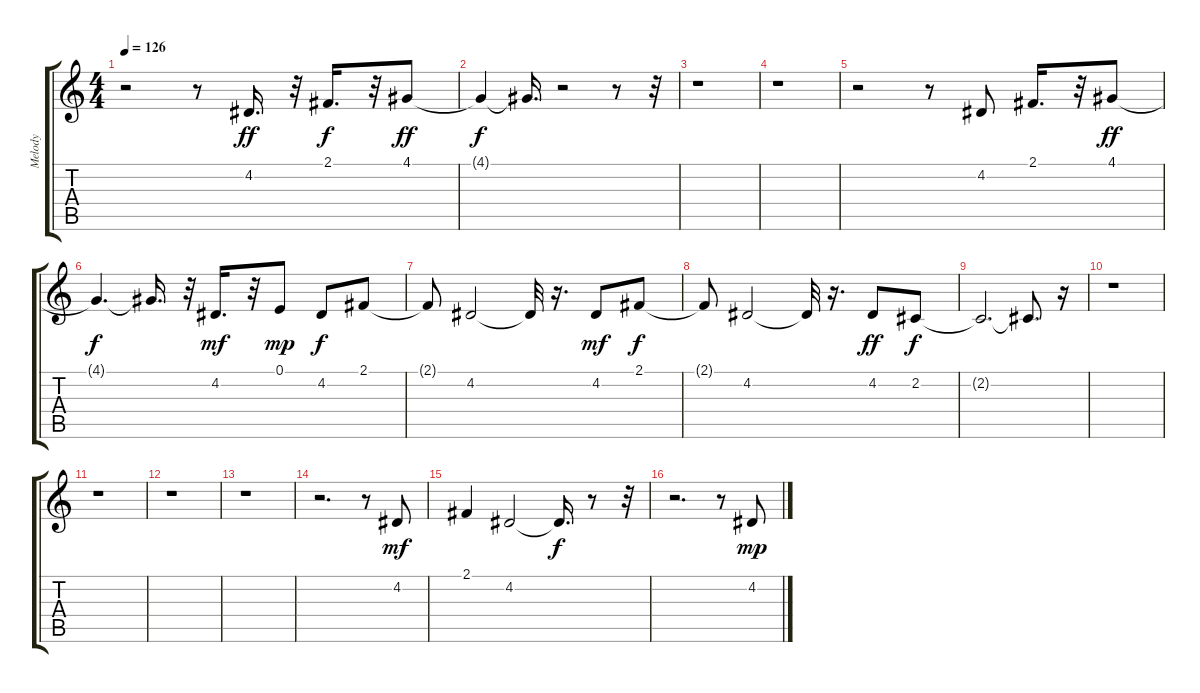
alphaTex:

\track ("Melody" "Melody") {instrument lead2sawtooth}
\staff {score tabs}
\tuning (E4 B3 G3 D3 A2 E2) {hide}
\ts (4 4)
\tempo 126
\clef g2
\ks c
r.2{dy f} r.8 4.2.16{d dy ff} r.32 2.1.16{d dy f} r.32 4.1.8{dy ff} |
4.1{t}.4{dy f} 4.1{t}.16{d} r.2 r.8 r.32 |
r.1 |
r.1 |
r.2 r.8 4.2.8 2.1.16{d} r.32 4.1.8{dy ff} |
4.1{t}.4{d dy f} 4.1{t}.16{d} r.32 4.2.16{d dy mf} r.32 0.1.8{dy mp} 4.2.8{dy f} 2.1.8 |
2.1{t}.8 4.2.2 4.2{t}.32 r.16{d} 4.2.8{dy mf} 2.1.8{dy f} |
2.1{t}.8 4.2.2 4.2{t}.32 r.16{d} 4.2.8{dy ff} 2.2.8{dy f} |
2.2{t}.2{d} 2.2{t}.8{d} r.16 |
r.1 |
r.1 |
r.1 |
r.1 |
r.2{d} r.8 4.2.8{dy mf} |
2.1.4 4.2.2 4.2{t}.16{d dy f} r.8 r.32 |
r.2{d} r.8 4.2.8{dy mp}
